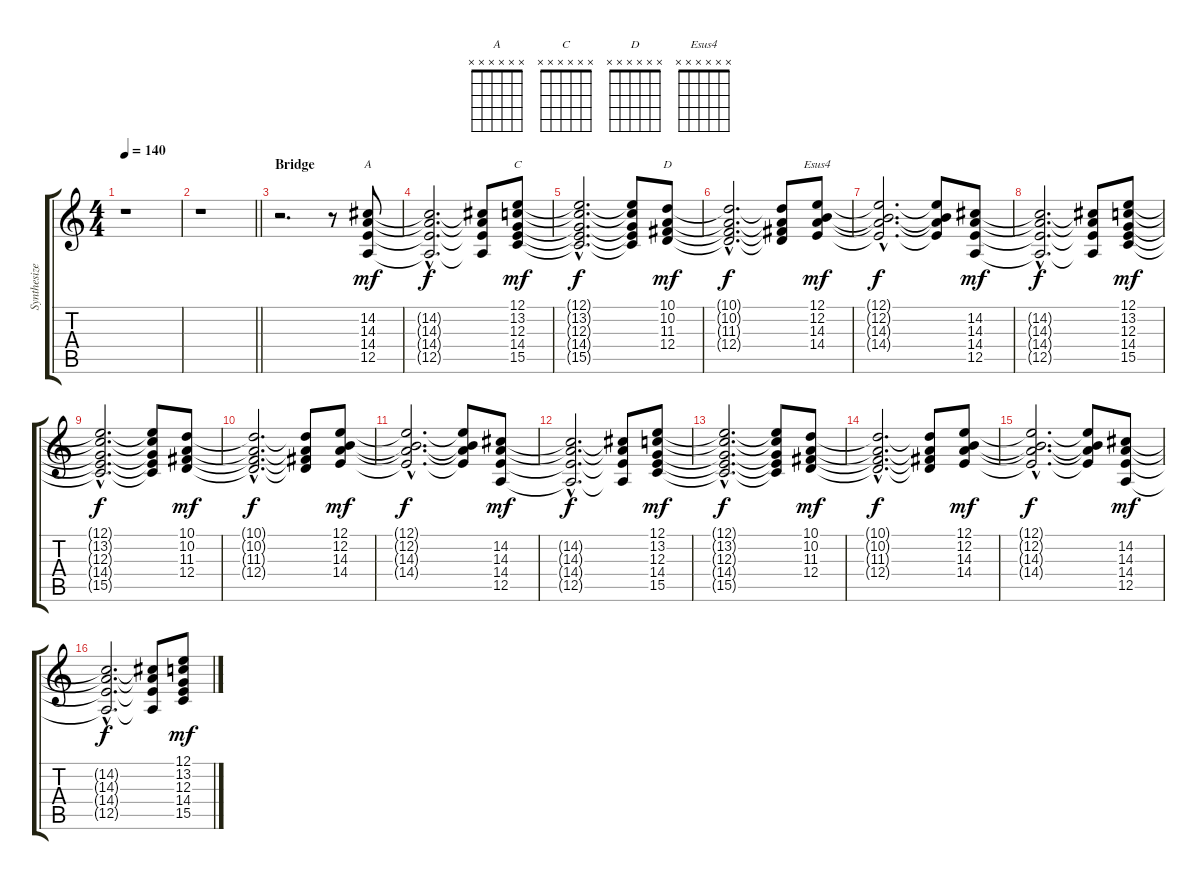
\track ("Synthesizer 2" "Synthesize") {instrument lead2sawtooth}
\staff {score tabs}
\tuning (E4 B3 G3 D3 A2 E2) {hide}
\chord ("A" x x x x x x) {firstfret 0}
\chord ("C" x x x x x x) {firstfret 0}
\chord ("D" x x x x x x) {firstfret 0}
\chord ("Esus4" x x x x x x) {firstfret 0}
\ts (4 4)
\tempo 140
\clef g2
\ks c
r.1{dy mf} |
\barLineRight lightlight
r.1 |
\section ("" "Bridge")
r.2{d} r.8 (14.2 14.3 14.4 12.5).8{ch "A"} |
(14.2{hac t} 14.3{hac t} 14.4{hac t} 12.5{hac t}).2{d dy f} (14.2{t} 14.3{t} 14.4{t} 12.5{t}).8 (12.1 13.2 12.3 14.4 15.5).8{ch "C" dy mf} |
(12.1{hac t} 13.2{hac t} 12.3{hac t} 14.4{hac t} 15.5{hac t}).2{d dy f} (12.1{t} 13.2{t} 12.3{t} 14.4{t} 15.5{t}).8 (10.1 10.2 11.3 12.4).8{ch "D" dy mf} |
(10.1{hac t} 10.2{hac t} 11.3{hac t} 12.4{hac t}).2{d dy f} (10.1{t} 10.2{t} 11.3{t} 12.4{t}).8 (12.1 12.2 14.3 14.4).8{ch "Esus4" dy mf} |
(12.1{hac t} 12.2{hac t} 14.3{hac t} 14.4{hac t}).2{d dy f} (12.1{t} 12.2{t} 14.3{t} 14.4{t}).8 (14.2 14.3 14.4 12.5).8{dy mf} |
(14.2{hac t} 14.3{hac t} 14.4{hac t} 12.5{hac t}).2{d dy f} (14.2{t} 14.3{t} 14.4{t} 12.5{t}).8 (12.1 13.2 12.3 14.4 15.5).8{dy mf} |
(12.1{hac t} 13.2{hac t} 12.3{hac t} 14.4{hac t} 15.5{hac t}).2{d dy f} (12.1{t} 13.2{t} 12.3{t} 14.4{t} 15.5{t}).8 (10.1 10.2 11.3 12.4).8{dy mf} |
(10.1{hac t} 10.2{hac t} 11.3{hac t} 12.4{hac t}).2{d dy f} (10.1{t} 10.2{t} 11.3{t} 12.4{t}).8 (12.1 12.2 14.3 14.4).8{dy mf} |
(12.1{hac t} 12.2{hac t} 14.3{hac t} 14.4{hac t}).2{d dy f} (12.1{t} 12.2{t} 14.3{t} 14.4{t}).8 (14.2 14.3 14.4 12.5).8{dy mf} |
(14.2{hac t} 14.3{hac t} 14.4{hac t} 12.5{hac t}).2{d dy f} (14.2{t} 14.3{t} 14.4{t} 12.5{t}).8 (12.1 13.2 12.3 14.4 15.5).8{dy mf} |
(12.1{hac t} 13.2{hac t} 12.3{hac t} 14.4{hac t} 15.5{hac t}).2{d dy f} (12.1{t} 13.2{t} 12.3{t} 14.4{t} 15.5{t}).8 (10.1 10.2 11.3 12.4).8{dy mf} |
(10.1{hac t} 10.2{hac t} 11.3{hac t} 12.4{hac t}).2{d dy f} (10.1{t} 10.2{t} 11.3{t} 12.4{t}).8 (12.1 12.2 14.3 14.4).8{dy mf} |
(12.1{hac t} 12.2{hac t} 14.3{hac t} 14.4{hac t}).2{d dy f} (12.1{t} 12.2{t} 14.3{t} 14.4{t}).8 (14.2 14.3 14.4 12.5).8{dy mf} |
(14.2{hac t} 14.3{hac t} 14.4{hac t} 12.5{hac t}).2{d dy f} (14.2{t} 14.3{t} 14.4{t} 12.5{t}).8 (12.1 13.2 12.3 14.4 15.5).8{dy mf}
